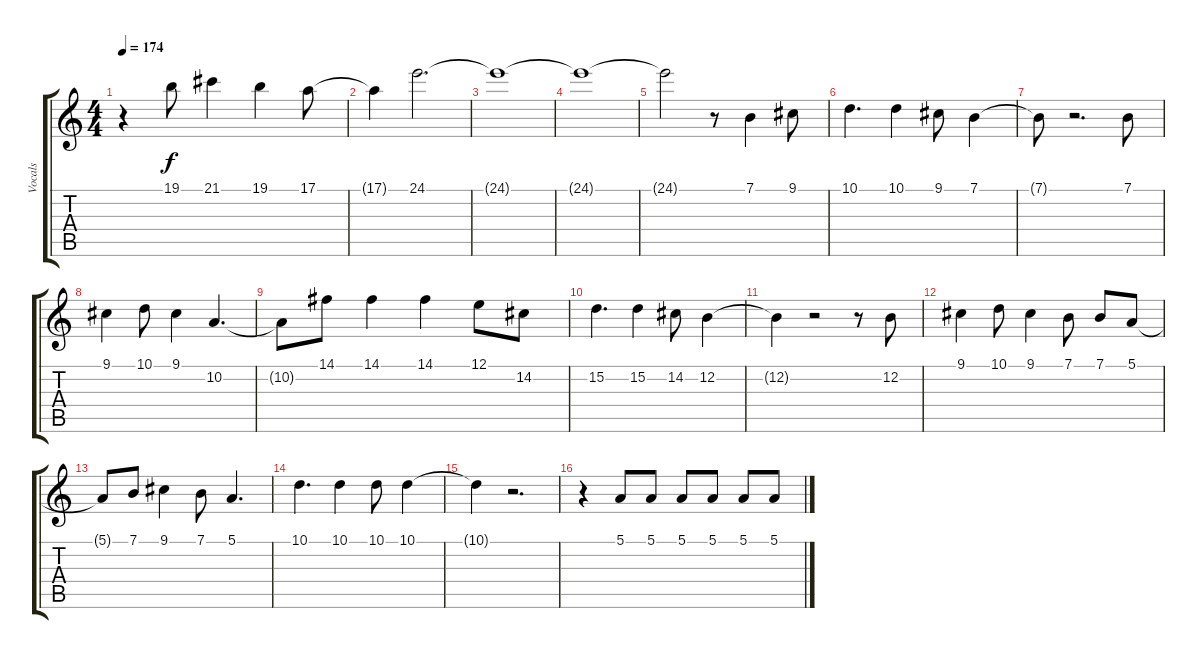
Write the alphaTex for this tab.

\track ("Vocals" "Vocals") {instrument lead3calliope}
\staff {score tabs}
\tuning (E4 B3 G3 D3 A2 E2) {hide}
\ts (4 4)
\tempo 174
\clef g2
\ks c
r.4{dy f} 19.1.8 21.1.4 19.1.4 17.1.8 |
17.1{t}.4 24.1.2{d} |
24.1{t}.1 |
24.1{t}.1 |
24.1{t}.2 r.8 7.1.4 9.1.8 |
10.1.4{d} 10.1.4 9.1.8 7.1.4 |
7.1{t}.8 r.2{d} 7.1.8 |
9.1.4 10.1.8 9.1.4 10.2.4{d} |
10.2{t}.8 14.1.8 14.1.4 14.1.4 12.1.8 14.2.8 |
15.2.4{d} 15.2.4 14.2.8 12.2.4 |
12.2{t}.4 r.2 r.8 12.2.8 |
9.1.4 10.1.8 9.1.4 7.1.8 7.1.8 5.1.8 |
5.1{t}.8 7.1.8 9.1.4 7.1.8 5.1.4{d} |
10.1.4{d} 10.1.4 10.1.8 10.1.4 |
10.1{t}.4 r.2{d} |
r.4 5.1.8 5.1.8 5.1.8 5.1.8 5.1.8 5.1.8
